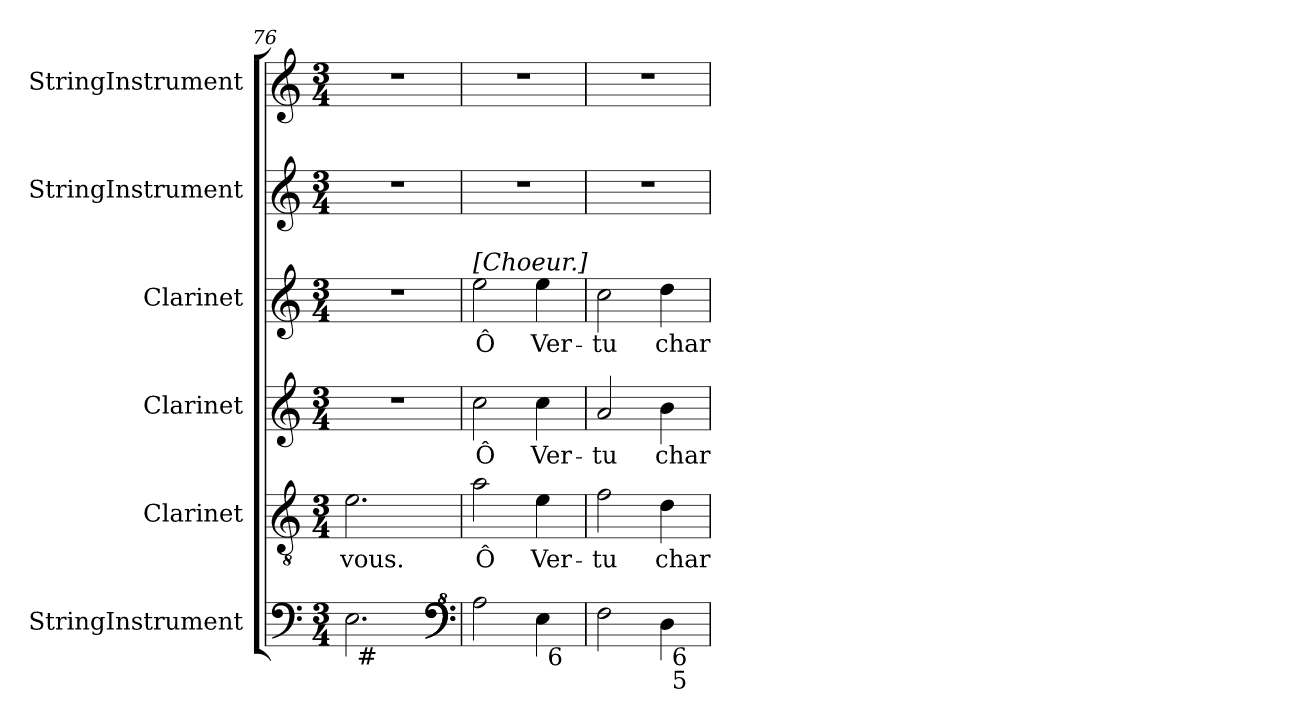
**kern	**kern	**text	**kern	**text	**kern	**text	**kern	**kern
*part6	*part5	*part5	*part4	*part4	*part3	*part3	*part2	*part1
*staff6	*staff5	*staff5	*staff4	*staff4	*staff3	*staff3	*staff2	*staff1
*I"StringInstrument	*I"Clarinet	*	*I"Clarinet	*	*I"Clarinet	*	*I"StringInstrument	*I"StringInstrument
*I'Str	*I'Cl	*	*I'Cl	*	*I'Cl	*	*I'Str	*I'Str
*clefF4	*clefGv2	*	*clefG2	*	*clefG2	*	*clefG2	*clefG2
*	*ITrd1c2	*	*ITrd1c2	*	*ITrd1c2	*	*	*
*k[]	*k[b-e-]	*	*k[b-e-]	*	*k[b-e-]	*	*k[]	*k[]
*C:	*B-:	*	*B-:	*	*B-:	*	*C:	*C:
*M3/4	*M3/4	*	*M3/4	*	*M3/4	*	*M3/4	*M3/4
=76	=76	=76	=76	=76	=76	=76	=76	=76
*^	*	*	*	*	*	*	*	*
2.E\	32ryy	2.d\	vous.	2.r	.	2.r	.	2.r	2.r
!	!LO:TX:b:t=#	!	!	!	!	!	!	!	!
.	2ryy	.	.	.	.	.	.	.	.
.	8..ryy	.	.	.	.	.	.	.	.
*clefF^4	*	*	*	*	*	*	*	*	*
=77	=77	=77	=77	=77	=77	=77	=77	=77	=77
!	!	!	!	!	!	!LO:TX:a:t=[Choeur.]	!	!	!
2a\	2ryy	2g\	Ô	2b-\	Ô	2dd\	Ô	2.r	2.r
4e\	32ryy	4d\	Ver-	4b-\	Ver-	4dd\	Ver-	.	.
!	!LO:TX:b:t=6	!	!	!	!	!	!	!	!
.	8..ryy	.	.	.	.	.	.	.	.
=78	=78	=78	=78	=78	=78	=78	=78	=78	=78
2f\	2ryy	2e-\	-tu	2g/	-tu	2b-\	-tu	2.r	2.r
4d\	32ryy	4c\	char-	4a\	char-	4cc\	char-	.	.
!	!LO:TX:b:t=6\n5	!	!	!	!	!	!	!	!
.	8..ryy	.	.	.	.	.	.	.	.
*v	*v	*	*	*	*	*	*	*	*
=	=	=	=	=	=	=	=	=
*-	*-	*-	*-	*-	*-	*-	*-	*-
